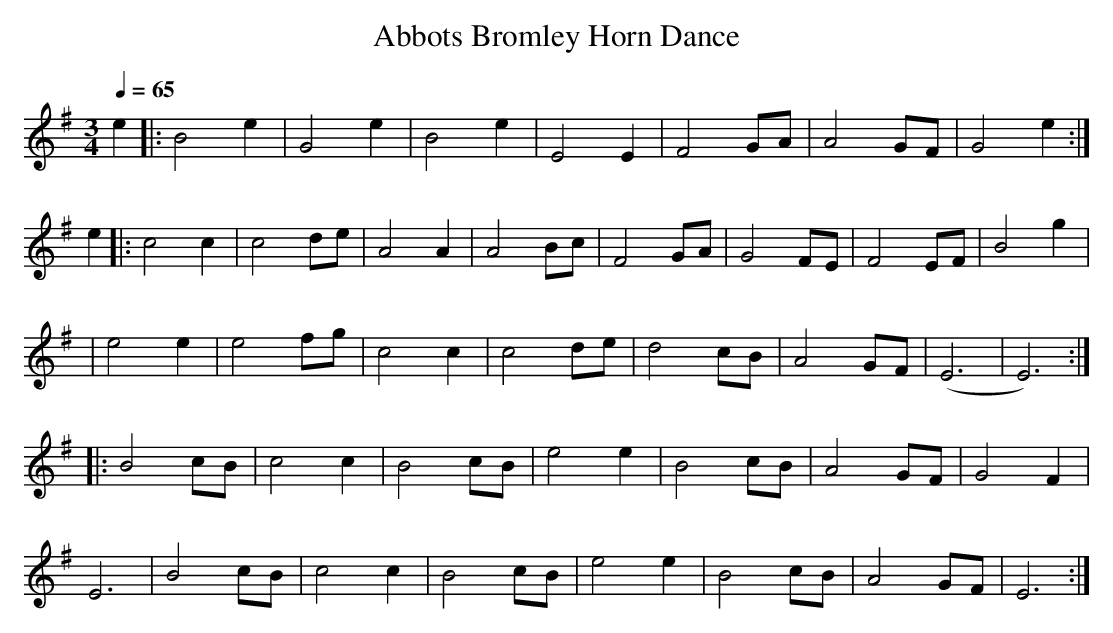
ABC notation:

X:1
T:Abbots Bromley Horn Dance
M:3/4
L:1/4
Q:65
K:Em
e |: B2 e | G2 e | B2 e | E2 E | F2 G/2A/2 | A2 G/2F/2 | G2 e :|
e |: c2 c | c2 d/2e/2 | A2 A | A2 B/2c/2 | F2 G/2A/2 | G2 F/2E/2 | F2 E/2F/2 | B2 g |
| e2 e |e2 f/2g/2 | c2 c | c2 d/2e/2 | d2 c/2B/2 | A2 G/2F/2| (E3|E3) :|
|: B2 c/2B/2 | c2 c | B2 c/2B/2 | e2 e | B2 c/2B/2 | A2 G/2F/2 | G2 F |
E3 | B2 c/2B/2 | c2 c | B2 c/2B/2 | e2 e | B2 c/2B/2 | A2 G/2F/2 | E3 :|
